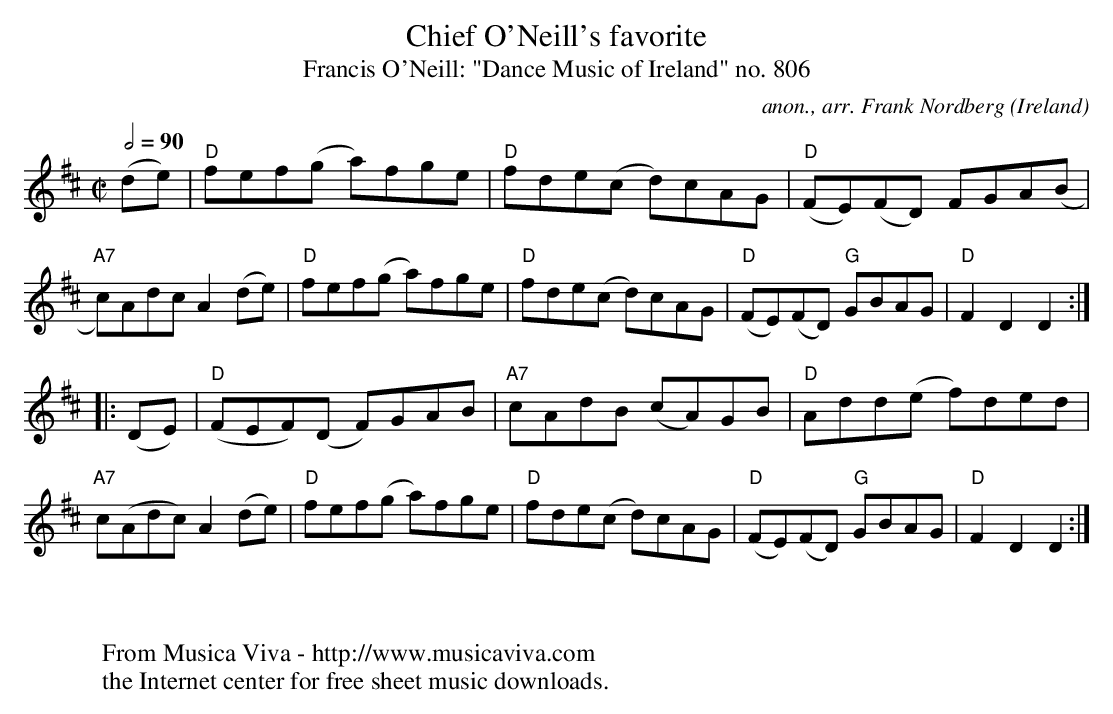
X:1
T:Chief O'Neill's favorite
T:Francis O'Neill: "Dance Music of Ireland" no. 806
C:anon., arr. Frank Nordberg
O:Ireland
M:C|
Q:1/2=90
K:D
(de)|"D"fef(g a)fge|"D"fde(c d)cAG|("D"FE)(FD) FGA(B|"A7"c)Adc A2(de)|\
"D"fef(g a)fge|"D"fde(c d)cAG|("D"FE)(FD) "G"GBAG|"D"F2D2 D2:|
|:(DE)|("D"FEF)(D F)GAB|"A7"cAdB (cA)GB|"D"Add(e f)ded|"A7"c(Adc) A2(de)|\
"D"fef(g a)fge|"D"fde(c d)cAG|("D"FE)(FD) "G"GBAG|"D"F2D2 D2:|
W:
W:
W:  From Musica Viva - http://www.musicaviva.com
W:  the Internet center for free sheet music downloads.
